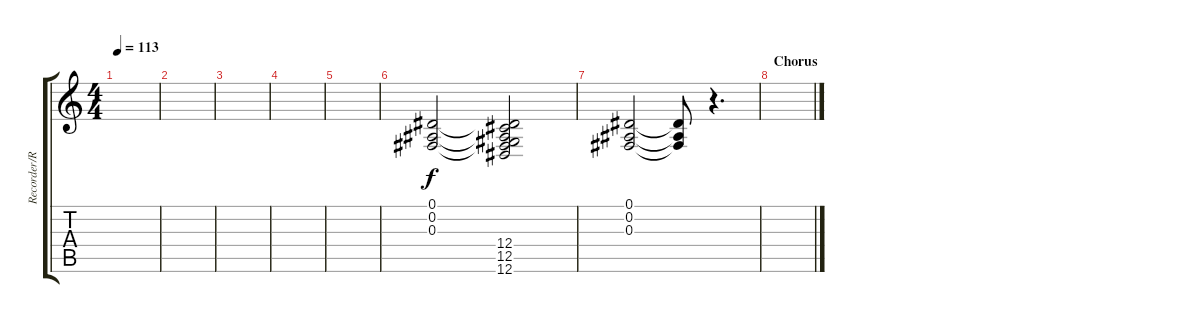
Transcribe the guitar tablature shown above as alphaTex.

\track ("Recorder/Rev. Cymbal" "Recorder/R") {instrument recorder}
\staff {score tabs}
\tuning (Eb4 Bb3 Gb3 Db3 Ab2 Eb2) {hide}
\ts (4 4)
\tempo 113
\clef g2
\ks c
|
|
|
|
|
(0.1 0.2 0.3).2{volume 11 balance 8 instrument reversecymbal} (0.1{t} 0.2{t} 0.3{t} 12.4 12.5 12.6).2{instrument reversecymbal} |
(0.1 0.2 0.3).2{instrument reversecymbal} (0.1{t} 0.2{t} 0.3{t}).8 r.4{d} |
\section ("" "Chorus")
